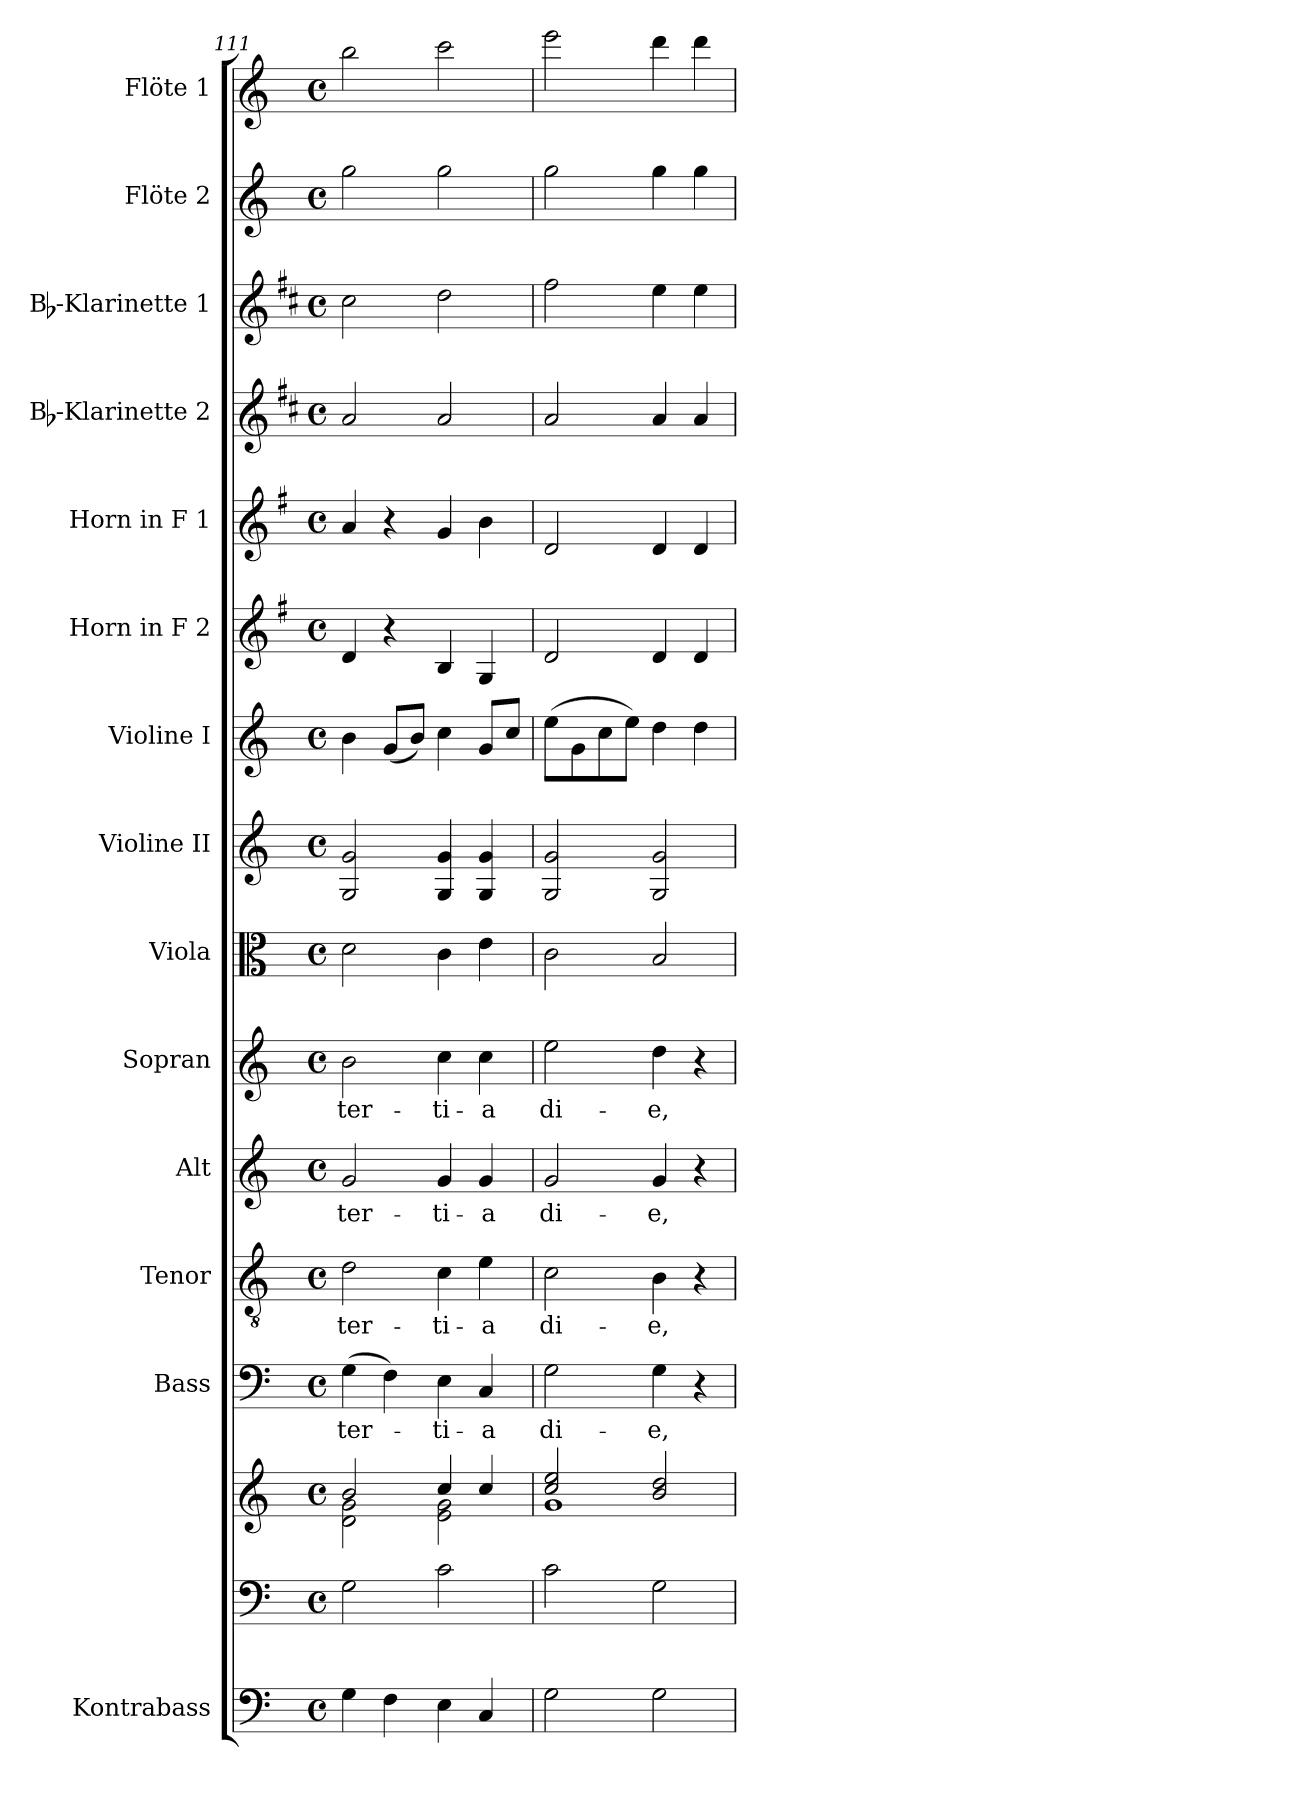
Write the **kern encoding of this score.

**kern	**kern	**kern	**kern	**text	**kern	**text	**kern	**text	**kern	**text	**kern	**kern	**kern	**kern	**kern	**kern	**kern	**kern	**kern
*part15	*part14	*part14	*part13	*part13	*part12	*part12	*part11	*part11	*part10	*part10	*part9	*part8	*part7	*part6	*part5	*part4	*part3	*part2	*part1
*staff16	*staff15	*staff14	*staff13	*staff13	*staff12	*staff12	*staff11	*staff11	*staff10	*staff10	*staff9	*staff8	*staff7	*staff6	*staff5	*staff4	*staff3	*staff2	*staff1
*I"Kontrabass	*	*	*I"Bass	*	*I"Tenor	*	*I"Alt	*	*I"Sopran	*	*I"Viola	*I"Violine II	*I"Violine I	*I"Horn in F 2	*I"Horn in F 1	*I"Bb-Klarinette 2	*I"Bb-Klarinette 1	*I"Flöte 2	*I"Flöte 1
*I'Kb.	*	*	*I'B.	*	*I'T.	*	*I'A.	*	*I'S.	*	*I'Vla.	*I'Vl. II	*I'Vl. I	*I'Horn 2	*I'Horn 1	*I'Bb Kl. 2	*I'Bb Kl. 1	*I'Fl. 2	*I'Fl. 1
*clefF4	*clefF4	*clefG2	*clefF4	*	*clefGv2	*	*clefG2	*	*clefG2	*	*clefC3	*clefG2	*clefG2	*clefG2	*clefG2	*clefG2	*clefG2	*clefG2	*clefG2
*ITrd7c12	*	*	*	*	*	*	*	*	*	*	*	*	*	*ITrd4c7	*ITrd4c7	*ITrd1c2	*ITrd1c2	*	*
*k[]	*k[]	*k[]	*k[]	*	*k[]	*	*k[]	*	*k[]	*	*k[]	*k[]	*k[]	*k[]	*k[]	*k[]	*k[]	*k[]	*k[]
*C:	*C:	*C:	*C:	*	*C:	*	*C:	*	*C:	*	*C:	*C:	*C:	*C:	*C:	*C:	*C:	*C:	*C:
*M4/4	*M4/4	*M4/4	*M4/4	*	*M4/4	*	*M4/4	*	*M4/4	*	*M4/4	*M4/4	*M4/4	*M4/4	*M4/4	*M4/4	*M4/4	*M4/4	*M4/4
*met(c)	*met(c)	*met(c)	*met(c)	*	*met(c)	*	*met(c)	*	*met(c)	*	*met(c)	*met(c)	*met(c)	*met(c)	*met(c)	*met(c)	*met(c)	*met(c)	*met(c)
=111	=111	=111	=111	=111	=111	=111	=111	=111	=111	=111	=111	=111	=111	=111	=111	=111	=111	=111	=111
*	*	*^	*	*	*	*	*	*	*	*	*	*	*	*	*	*	*	*	*
!	!	!	!	!	!LO:LY:b	!	!LO:LY:b	!	!LO:LY:b	!	!LO:LY:b	!	!	!	!	!	!	!	!	!
4GG\	2G\	2b/	2d\ 2g\	(>4G\	ter-	2d\	ter-	2g/	ter-	2b\	ter-	2d\	2G/ 2g/	4b\	4G/	4d/	2g/	2b\	2gg\	2bb\
4FF\	.	.	.	4F\)	.	.	.	.	.	.	.	.	.	(<8g/L	4r	4r	.	.	.	.
.	.	.	.	.	.	.	.	.	.	.	.	.	.	8b/J)	.	.	.	.	.	.
!	!	!	!	!	!LO:LY:b	!	!LO:LY:b	!	!LO:LY:b	!	!LO:LY:b	!	!	!	!	!	!	!	!	!
4EE\	2c\	4cc/	2e\ 2g\	4E\	-ti-	4c\	-ti-	4g/	-ti-	4cc\	-ti-	4c\	4G/ 4g/	4cc\	4E/	4c/	2g/	2cc\	2gg\	2ccc\
!	!	!	!	!	!LO:LY:b	!	!LO:LY:b	!	!LO:LY:b	!	!LO:LY:b	!	!	!	!	!	!	!	!	!
4CC/	.	4cc/	.	4C/	-a	4e\	-a	4g/	-a	4cc\	-a	4e\	4G/ 4g/	8g/L	4C/	4e\	.	.	.	.
.	.	.	.	.	.	.	.	.	.	.	.	.	.	8cc/J	.	.	.	.	.	.
!!LO:PB:g=z
=112	=112	=112	=112	=112	=112	=112	=112	=112	=112	=112	=112	=112	=112	=112	=112	=112	=112	=112	=112	=112
!	!	!	!	!	!LO:LY:b	!	!LO:LY:b	!	!LO:LY:b	!	!LO:LY:b	!	!	!	!	!	!	!	!	!
2GG\	2c\	2cc/ 2ee/	1g	2G\	di-	2c\	di-	2g/	di-	2ee\	di-	2c\	2G/ 2g/	(>8ee\L	2G/	2G/	2g/	2ee\	2gg\	2eee\
.	.	.	.	.	.	.	.	.	.	.	.	.	.	8g\	.	.	.	.	.	.
.	.	.	.	.	.	.	.	.	.	.	.	.	.	8cc\	.	.	.	.	.	.
.	.	.	.	.	.	.	.	.	.	.	.	.	.	8ee\J)	.	.	.	.	.	.
!	!	!	!	!	!LO:LY:b	!	!LO:LY:b	!	!LO:LY:b	!	!LO:LY:b	!	!	!	!	!	!	!	!	!
2GG\	2G\	2b/ 2dd/	.	4G\	-e,	4B\	-e,	4g/	-e,	4dd\	-e,	2B/	2G/ 2g/	4dd\	4G/	4G/	4g/	4dd\	4gg\	4ddd\
.	.	.	.	4r	.	4r	.	4r	.	4r	.	.	.	4dd\	4G/	4G/	4g/	4dd\	4gg\	4ddd\
*	*	*v	*v	*	*	*	*	*	*	*	*	*	*	*	*	*	*	*	*	*
=	=	=	=	=	=	=	=	=	=	=	=	=	=	=	=	=	=	=	=
*-	*-	*-	*-	*-	*-	*-	*-	*-	*-	*-	*-	*-	*-	*-	*-	*-	*-	*-	*-
